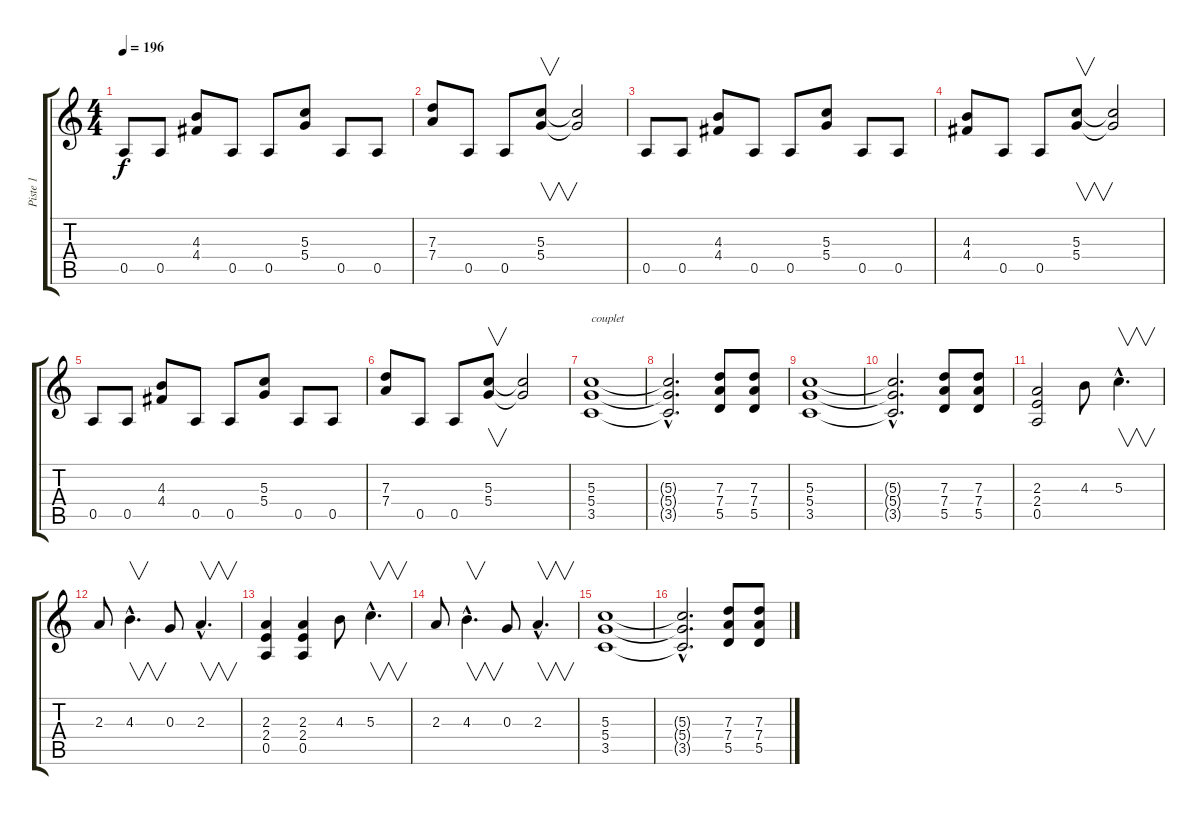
\track ("Piste 1" "Piste 1") {instrument distortionguitar}
\staff {score tabs}
\tuning (E4 B3 G3 D3 A2 E2) {hide}
\ts (4 4)
\tempo 196
\clef g2
\ks c
0.5.8{dy f} 0.5.8 (4.3 4.4).8 0.5.8 0.5.8 (5.3 5.4).8 0.5.8 0.5.8 |
(7.3 7.4).8 0.5.8 0.5.8 (5.3 5.4).8{v} (5.3{t} 5.4{t}).2 |
0.5.8 0.5.8 (4.3 4.4).8 0.5.8 0.5.8 (5.3 5.4).8 0.5.8 0.5.8 |
(4.3 4.4).8 0.5.8 0.5.8 (5.3 5.4).8{v} (5.3{t} 5.4{t}).2 |
0.5.8 0.5.8 (4.3 4.4).8 0.5.8 0.5.8 (5.3 5.4).8 0.5.8 0.5.8 |
(7.3 7.4).8 0.5.8 0.5.8 (5.3 5.4).8{v} (5.3{t} 5.4{t}).2 |
(5.3 5.4 3.5).1{txt "couplet"} |
(5.3{hac t} 5.4{hac t} 3.5{hac t}).2{d} (7.3 7.4 5.5).8 (7.3 7.4 5.5).8 |
(5.3 5.4 3.5).1 |
(5.3{hac t} 5.4{hac t} 3.5{hac t}).2{d} (7.3 7.4 5.5).8 (7.3 7.4 5.5).8 |
(2.3 2.4 0.5).2 4.3.8 5.3{hac}.4{v d} |
2.3.8 4.3{hac}.4{v d} 0.3.8 2.3{hac}.4{v d} |
(2.3 2.4 0.5).4 (2.3 2.4 0.5).4 4.3.8 5.3{hac}.4{v d} |
2.3.8 4.3{hac}.4{v d} 0.3.8 2.3{hac}.4{v d} |
(5.3 5.4 3.5).1 |
(5.3{hac t} 5.4{hac t} 3.5{hac t}).2{d} (7.3 7.4 5.5).8 (7.3 7.4 5.5).8
